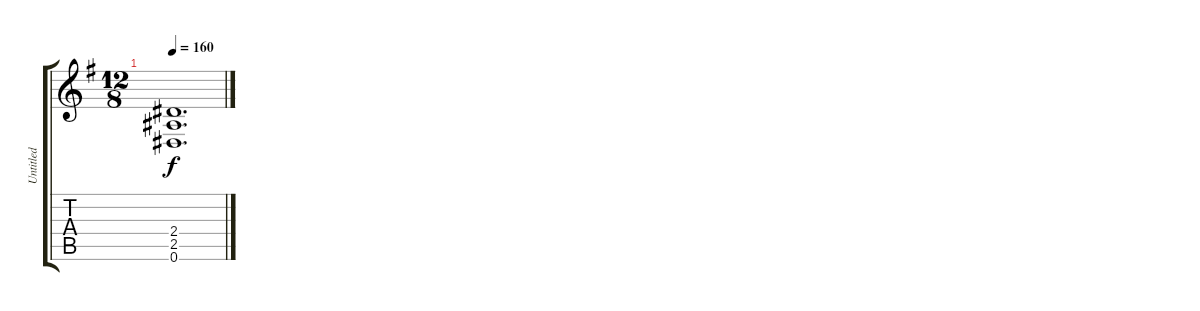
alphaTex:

\track ("Untitled" "Untitled") {instrument distortionguitar}
\staff {score tabs}
\tuning (Eb4 Bb3 Gb3 Db3 Ab2 Eb2) {hide}
\ts (12 8)
\tempo 160
\clef g2
\ks g
(2.4 2.5 0.6).1{d dy f}
